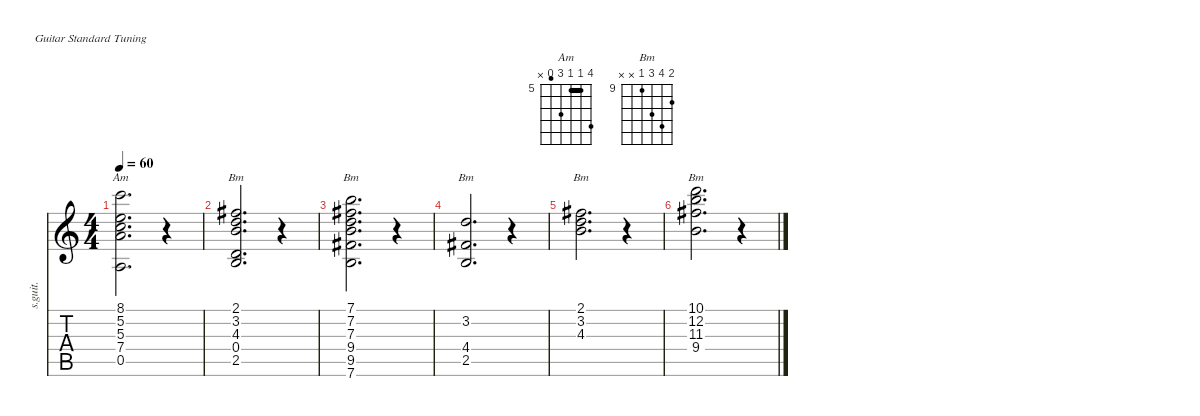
\defaultSystemsLayout 4
\hideDynamics
\bracketExtendMode nobrackets
\otherSystemsTrackNameOrientation horizontal
\track ("Steel Guitar" "s.guit.") {instrument acousticguitarsteel}
\staff {score tabs}
\tuning (E4 B3 G3 D3 A2 E2)
\chord ("Am" 8 5 5 7 4 x) {firstfret 5 showfingering false barre 5}
\chord ("Bm" 2 3 4 0 2 x) {showfingering false}
\chord ("Bm" 7 7 7 9 9 7) {firstfret 7 showfingering false barre (7 7 7)}
\chord ("Bm" x 3 x 4 2 x) {showfingering false}
\chord ("Bm" 2 3 4 x x x) {showfingering false}
\chord ("Bm" 10 12 11 9 x x) {firstfret 9 showfingering false}
\ts (4 4)
\tempo 60
\clef g2
\ks c
(0.5 7.4 5.3 5.2 8.1).2{d ch "Am" dy mf beam Down} r.4{beam Down} |
(2.5 0.4 4.3 3.2 2.1{acc #}).2{d ch "Bm" beam Up} r.4{beam Down} |
(7.6 9.5{acc #} 9.4 7.3 7.2{acc #} 7.1).2{d ch "Bm" beam Down} r.4{beam Down} |
(2.5 4.4{acc #} 3.2).2{d ch "Bm" beam Up} r.4{beam Down} |
(4.3 3.2 2.1{acc #}).2{d ch "Bm" beam Down} r.4{beam Down} |
(9.4 11.3{acc #} 12.2 10.1).2{d ch "Bm" beam Down} r.4{beam Down}
